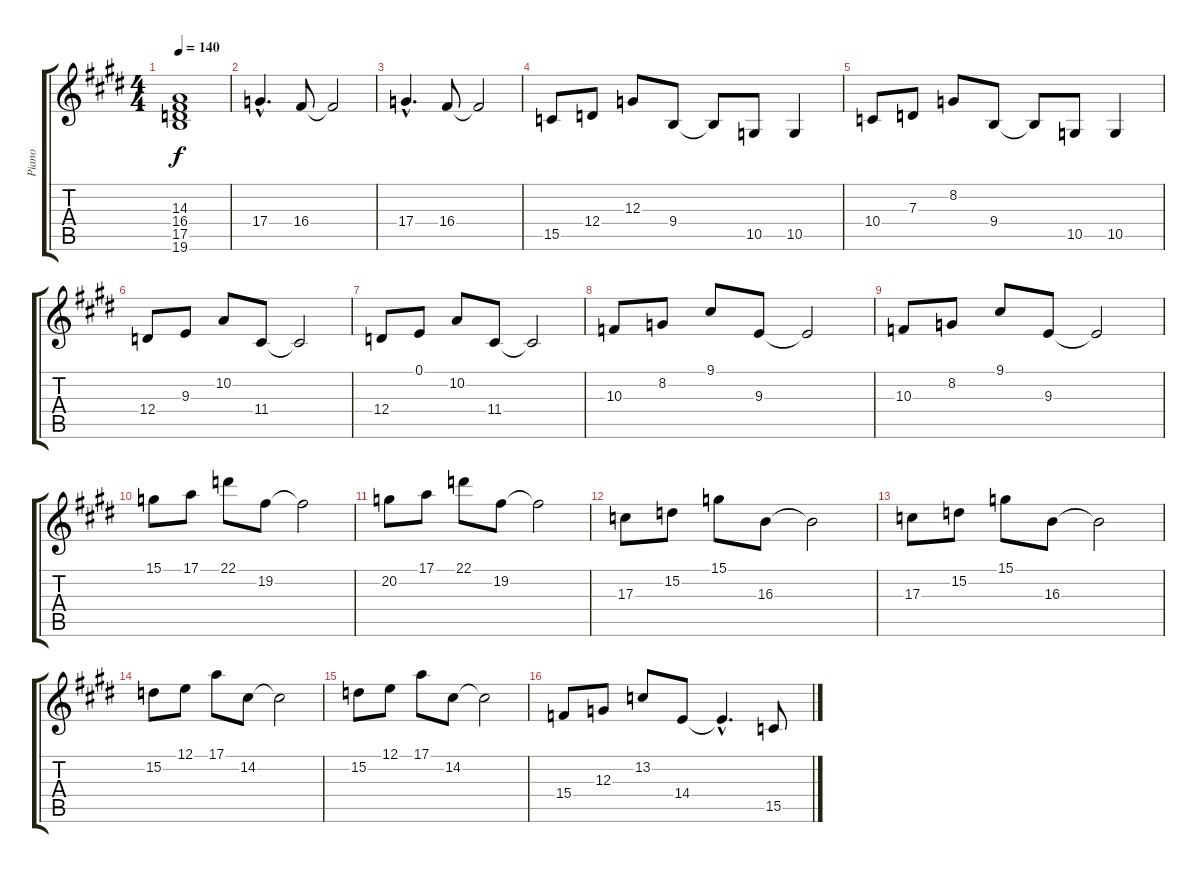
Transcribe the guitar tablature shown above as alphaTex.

\track ("Piano" "Piano") {instrument brightacousticpiano}
\staff {score tabs}
\tuning (E4 B3 G3 D3 A2 E2) {hide}
\ts (4 4)
\tempo 140
\clef g2
\ks e
(14.3 16.4 17.5 19.6).1{dy f} |
17.4{hac}.4{d} 16.4.8 16.4{t}.2 |
17.4{hac}.4{d} 16.4.8 16.4{t}.2 |
15.5.8 12.4.8 12.3.8 9.4.8 9.4{t}.8 10.5.8 10.5.4 |
10.4.8 7.3.8 8.2.8 9.4.8 9.4{t}.8 10.5.8 10.5.4 |
12.4.8 9.3.8 10.2.8 11.4.8 11.4{t}.2 |
12.4.8 0.1.8 10.2.8 11.4.8 11.4{t}.2 |
10.3.8 8.2.8 9.1.8 9.3.8 9.3{t}.2 |
10.3.8 8.2.8 9.1.8 9.3.8 9.3{t}.2 |
15.1.8 17.1.8 22.1.8 19.2.8 19.2{t}.2 |
20.2.8 17.1.8 22.1.8 19.2.8 19.2{t}.2 |
17.3.8 15.2.8 15.1.8 16.3.8 16.3{t}.2 |
17.3.8 15.2.8 15.1.8 16.3.8 16.3{t}.2 |
15.2.8 12.1.8 17.1.8 14.2.8 14.2{t}.2 |
15.2.8 12.1.8 17.1.8 14.2.8 14.2{t}.2 |
15.4.8 12.3.8 13.2.8 14.4.8 14.4{hac t}.4{d} 15.5.8
